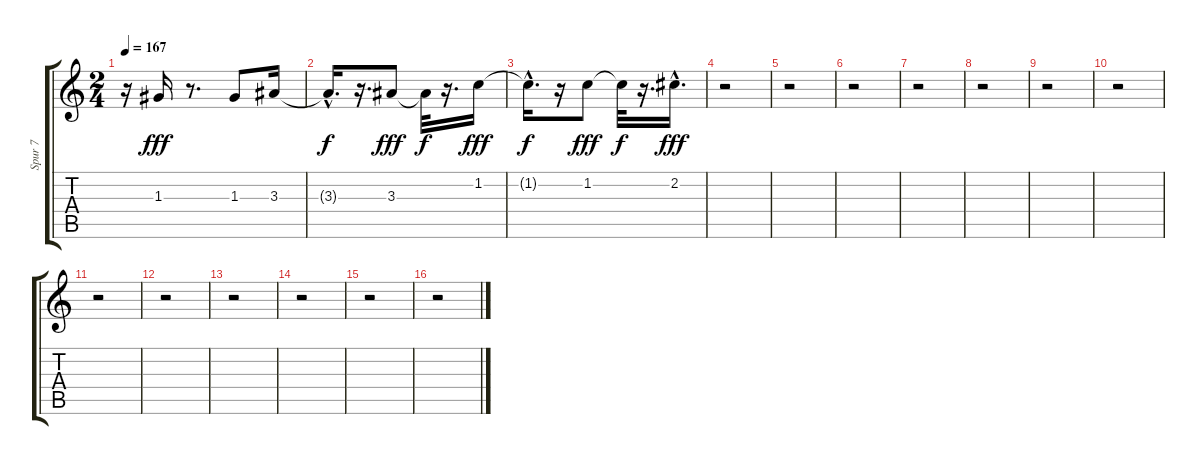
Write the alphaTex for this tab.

\track ("Spur 7" "Spur 7") {instrument electricguitarclean}
\staff {score tabs}
\tuning (E4 B3 G3 D3 A2 E2) {hide}
\ts (2 4)
\tempo 167
\clef g2
\ks c
r.16{dy fff} 1.3.16 r.8{d} 1.3.8 3.3.16 |
3.3{hac t}.16{d dy f} r.16{d} 3.3.8{dy fff} 3.3{t}.32{dy f} r.16{d} 1.2.16{dy fff} |
1.2{hac t}.16{d dy f} r.16 1.2.8{dy fff} 1.2{t}.32{dy f} r.16{d} 2.2{hac}.16{d dy fff} |
r.2 |
r.2 |
r.2 |
r.2 |
r.2 |
r.2 |
r.2 |
r.2 |
r.2 |
r.2 |
r.2 |
r.2 |
r.2
